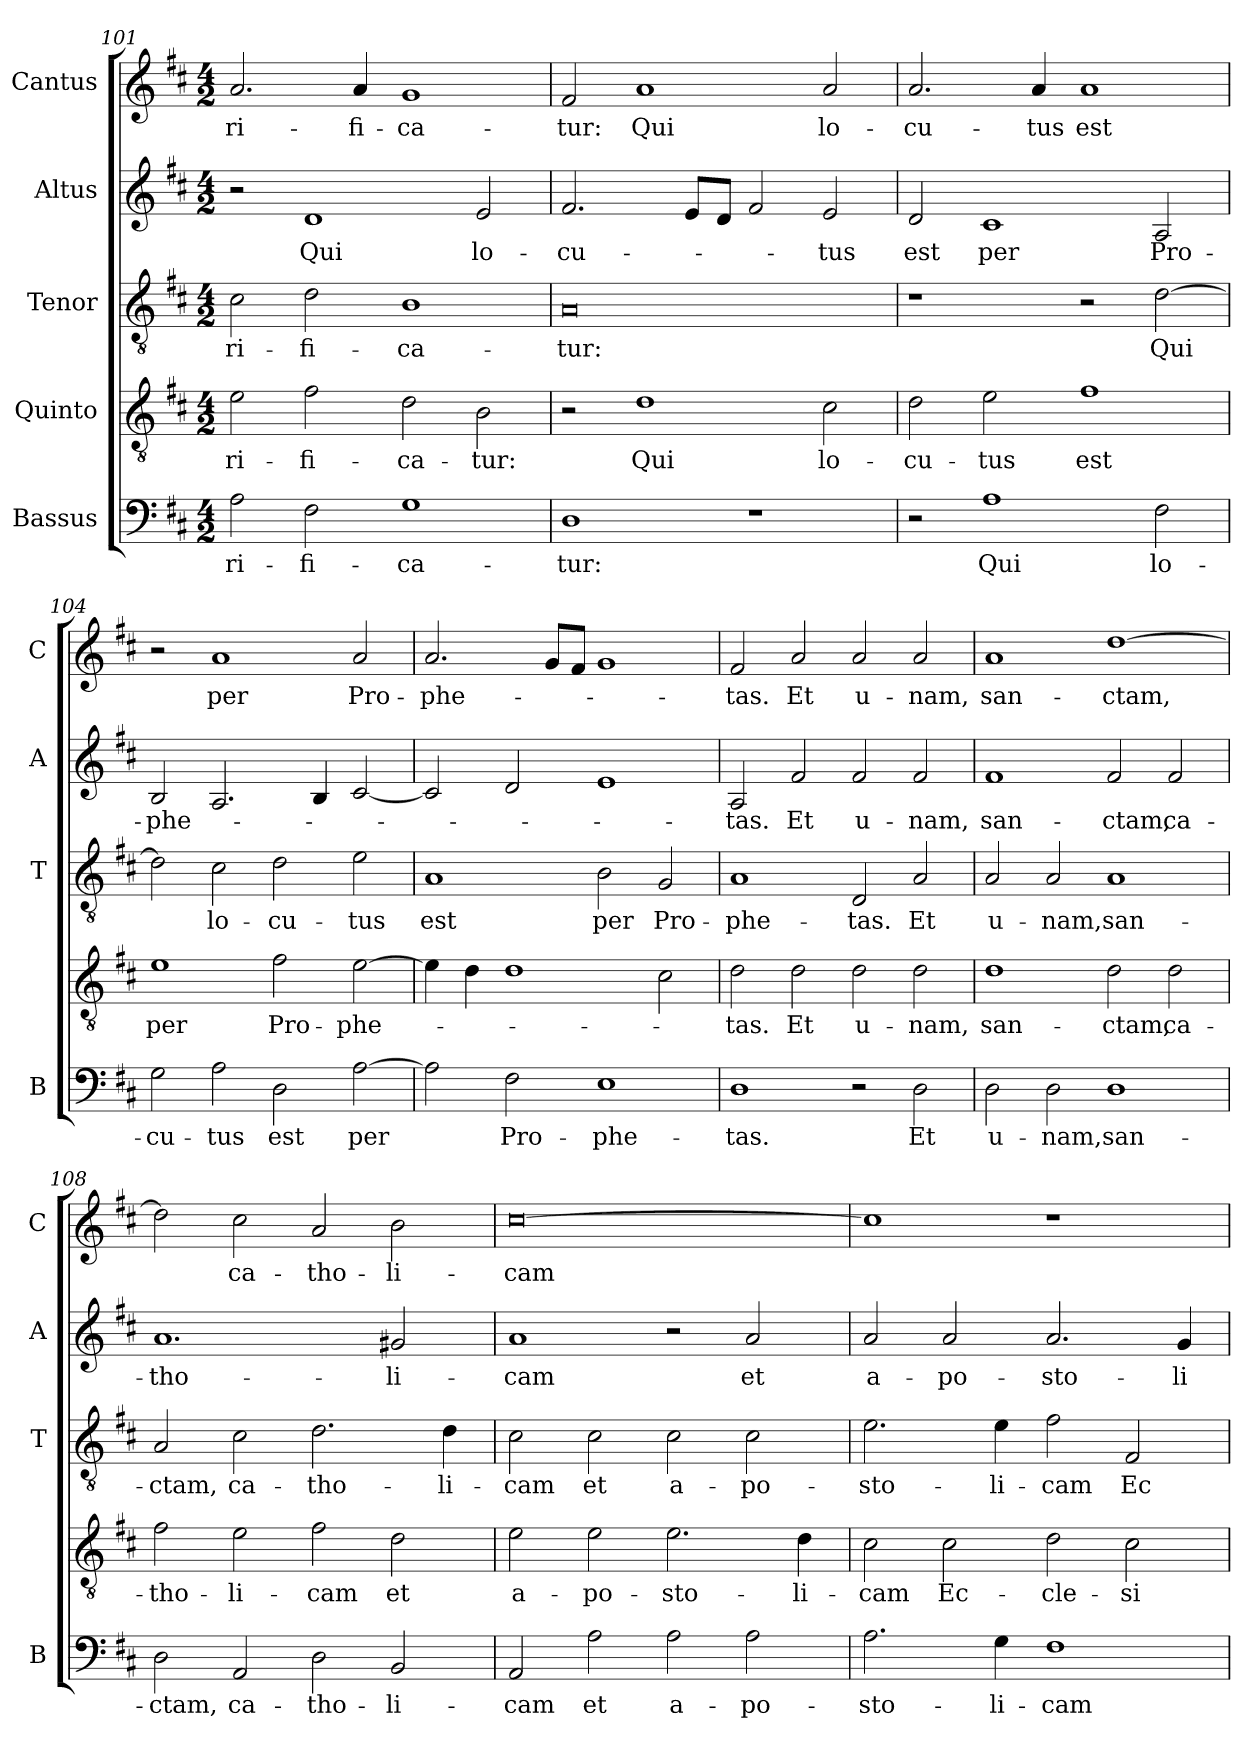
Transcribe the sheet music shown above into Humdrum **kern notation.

**kern	**text	**kern	**text	**kern	**text	**kern	**text	**kern	**text
*part5	*part5	*part4	*part4	*part3	*part3	*part2	*part2	*part1	*part1
*staff5	*staff5	*staff4	*staff4	*staff3	*staff3	*staff2	*staff2	*staff1	*staff1
*I"Bassus	*	*I"Quinto	*	*I"Tenor	*	*I"Altus	*	*I"Cantus	*
*I'B	*	*	*	*I'T	*	*I'A	*	*I'C	*
!!LO:PB:g=z
*clefF4	*	*clefGv2	*	*clefGv2	*	*clefG2	*	*clefG2	*
*k[f#c#]	*	*k[f#c#]	*	*k[f#c#]	*	*k[f#c#]	*	*k[f#c#]	*
*D:	*	*D:	*	*D:	*	*D:	*	*D:	*
*M4/2	*	*M4/2	*	*M4/2	*	*M4/2	*	*M4/2	*
=101	=101	=101	=101	=101	=101	=101	=101	=101	=101
!	!LO:LY:b	!	!LO:LY:b	!	!LO:LY:b	!	!	!	!LO:LY:b
2A\	-ri-	2e\	-ri-	2c#\	-ri-	2r	.	2.a/	-ri-
!	!LO:LY:b	!	!LO:LY:b	!	!LO:LY:b	!	!LO:LY:b	!	!
2F#\	-fi-	2f#\	-fi-	2d\	-fi-	1d	Qui	.	.
!	!	!	!	!	!	!	!	!	!LO:LY:b
.	.	.	.	.	.	.	.	4a/	-fi-
!	!LO:LY:b	!	!LO:LY:b	!	!LO:LY:b	!	!	!	!LO:LY:b
1G	-ca-	2d\	-ca-	1B	-ca-	.	.	1g	-ca-
!	!	!	!LO:LY:b	!	!	!	!LO:LY:b	!	!
.	.	2B\	-tur:	.	.	2e/	lo-	.	.
=102	=102	=102	=102	=102	=102	=102	=102	=102	=102
!	!LO:LY:b	!	!	!	!LO:LY:b	!	!LO:LY:b	!	!LO:LY:b
1D	-tur:	2r	.	0A	-tur:	2.f#/	-cu-	2f#/	-tur:
!	!	!	!LO:LY:b	!	!	!	!	!	!LO:LY:b
.	.	1d	Qui	.	.	.	.	1a	Qui
.	.	.	.	.	.	8e/L	.	.	.
.	.	.	.	.	.	8d/J	.	.	.
1r	.	.	.	.	.	2f#/	.	.	.
!	!	!	!LO:LY:b	!	!	!	!LO:LY:b	!	!LO:LY:b
.	.	2c#\	lo-	.	.	2e/	-tus	2a/	lo-
=103	=103	=103	=103	=103	=103	=103	=103	=103	=103
!	!	!	!LO:LY:b	!	!	!	!LO:LY:b	!	!LO:LY:b
2r	.	2d\	-cu-	1r	.	2d/	est	2.a/	-cu-
!	!LO:LY:b	!	!LO:LY:b	!	!	!	!LO:LY:b	!	!
1A	Qui	2e\	-tus	.	.	1c#	per	.	.
!	!	!	!	!	!	!	!	!	!LO:LY:b
.	.	.	.	.	.	.	.	4a/	-tus
!	!	!	!LO:LY:b	!	!	!	!	!	!LO:LY:b
.	.	1f#	est	2r	.	.	.	1a	est
!	!LO:LY:b	!	!	!	!LO:LY:b	!	!LO:LY:b	!	!
2F#\	lo-	.	.	[2d\	Qui	2A/	Pro-	.	.
=104	=104	=104	=104	=104	=104	=104	=104	=104	=104
!	!LO:LY:b	!	!LO:LY:b	!	!	!	!LO:LY:b	!	!
2G\	-cu-	1e	per	2d\]	.	2B/	-phe-	2r	.
!	!LO:LY:b	!	!	!	!LO:LY:b	!	!	!	!LO:LY:b
2A\	-tus	.	.	2c#\	lo-	2.A/	.	1a	per
!	!LO:LY:b	!	!LO:LY:b	!	!LO:LY:b	!	!	!	!
2D\	est	2f#\	Pro-	2d\	-cu-	.	.	.	.
.	.	.	.	.	.	4B/	.	.	.
!	!LO:LY:b	!	!LO:LY:b	!	!LO:LY:b	!	!	!	!LO:LY:b
[2A\	per	[2e\	-phe-	2e\	-tus	[2c#/	.	2a/	Pro-
!!LO:LB:g=z
=105	=105	=105	=105	=105	=105	=105	=105	=105	=105
!	!	!	!	!	!LO:LY:b	!	!	!	!LO:LY:b
2A\]	.	4e\]	.	1A	est	2c#/]	.	2.a/	-phe-
.	.	4d\	.	.	.	.	.	.	.
!	!LO:LY:b	!	!	!	!	!	!	!	!
2F#\	Pro-	1d	.	.	.	2d/	.	.	.
.	.	.	.	.	.	.	.	8g/L	.
.	.	.	.	.	.	.	.	8f#/J	.
!	!LO:LY:b	!	!	!	!LO:LY:b	!	!	!	!
1E	-phe-	.	.	2B\	per	1e	.	1g	.
!	!	!	!	!	!LO:LY:b	!	!	!	!
.	.	2c#\	.	2G/	Pro-	.	.	.	.
=106	=106	=106	=106	=106	=106	=106	=106	=106	=106
!	!LO:LY:b	!	!LO:LY:b	!	!LO:LY:b	!	!LO:LY:b	!	!LO:LY:b
1D	-tas.	2d\	-tas.	1A	-phe-	2A/	-tas.	2f#/	-tas.
!	!	!	!LO:LY:b	!	!	!	!LO:LY:b	!	!LO:LY:b
.	.	2d\	Et	.	.	2f#/	Et	2a/	Et
!	!	!	!LO:LY:b	!	!LO:LY:b	!	!LO:LY:b	!	!LO:LY:b
2r	.	2d\	u-	2D/	-tas.	2f#/	u-	2a/	u-
!	!LO:LY:b	!	!LO:LY:b	!	!LO:LY:b	!	!LO:LY:b	!	!LO:LY:b
2D\	Et	2d\	-nam,	2A/	Et	2f#/	-nam,	2a/	-nam,
=107	=107	=107	=107	=107	=107	=107	=107	=107	=107
!	!LO:LY:b	!	!LO:LY:b	!	!LO:LY:b	!	!LO:LY:b	!	!LO:LY:b
2D\	u-	1d	san-	2A/	u-	1f#	san-	1a	san-
!	!LO:LY:b	!	!	!	!LO:LY:b	!	!	!	!
2D\	-nam,	.	.	2A/	-nam,	.	.	.	.
!	!LO:LY:b	!	!LO:LY:b	!	!LO:LY:b	!	!LO:LY:b	!	!LO:LY:b
1D	san-	2d\	-ctam,	1A	san-	2f#/	-ctam,	[1dd	-ctam,
!	!	!	!LO:LY:b	!	!	!	!LO:LY:b	!	!
.	.	2d\	ca-	.	.	2f#/	ca-	.	.
=108	=108	=108	=108	=108	=108	=108	=108	=108	=108
!	!LO:LY:b	!	!LO:LY:b	!	!LO:LY:b	!	!LO:LY:b	!	!
2D\	-ctam,	2f#\	-tho-	2A/	-ctam,	1.a	-tho-	2dd\]	.
!	!LO:LY:b	!	!LO:LY:b	!	!LO:LY:b	!	!	!	!LO:LY:b
2AA/	ca-	2e\	-li-	2c#\	ca-	.	.	2cc#\	ca-
!	!LO:LY:b	!	!LO:LY:b	!	!LO:LY:b	!	!	!	!LO:LY:b
2D\	-tho-	2f#\	-cam	2.d\	-tho-	.	.	2a/	-tho-
!	!LO:LY:b	!	!LO:LY:b	!	!	!	!LO:LY:b	!	!LO:LY:b
2BB/	-li-	2d\	et	.	.	2g#X/	-li-	2b\	-li-
!	!	!	!	!	!LO:LY:b	!	!	!	!
.	.	.	.	4d\	-li-	.	.	.	.
!!LO:LB:g=z
=109	=109	=109	=109	=109	=109	=109	=109	=109	=109
!	!LO:LY:b	!	!LO:LY:b	!	!LO:LY:b	!	!LO:LY:b	!	!LO:LY:b
2AA/	-cam	2e\	a-	2c#\	-cam	1a	-cam	[0cc#	-cam
!	!LO:LY:b	!	!LO:LY:b	!	!LO:LY:b	!	!	!	!
2A\	et	2e\	-po-	2c#\	et	.	.	.	.
!	!LO:LY:b	!	!LO:LY:b	!	!LO:LY:b	!	!	!	!
2A\	a-	2.e\	-sto-	2c#\	a-	2r	.	.	.
!	!LO:LY:b	!	!	!	!LO:LY:b	!	!LO:LY:b	!	!
2A\	-po-	.	.	2c#\	-po-	2a/	et	.	.
!	!	!	!LO:LY:b	!	!	!	!	!	!
.	.	4d\	-li-	.	.	.	.	.	.
=110	=110	=110	=110	=110	=110	=110	=110	=110	=110
!	!LO:LY:b	!	!LO:LY:b	!	!LO:LY:b	!	!LO:LY:b	!	!
2.A\	-sto-	2c#\	-cam	2.e\	-sto-	2a/	a-	1cc#]	.
!	!	!	!LO:LY:b	!	!	!	!LO:LY:b	!	!
.	.	2c#\	Ec-	.	.	2a/	-po-	.	.
!	!LO:LY:b	!	!	!	!LO:LY:b	!	!	!	!
4G\	-li-	.	.	4e\	-li-	.	.	.	.
!	!LO:LY:b	!	!LO:LY:b	!	!LO:LY:b	!	!LO:LY:b	!	!
1F#	-cam	2d\	-cle-	2f#\	-cam	2.a/	-sto-	1r	.
!	!	!	!LO:LY:b	!	!LO:LY:b	!	!	!	!
.	.	2c#\	-si-	2F#/	Ec-	.	.	.	.
!	!	!	!	!	!	!	!LO:LY:b	!	!
.	.	.	.	.	.	4g/	-li-	.	.
=	=	=	=	=	=	=	=	=	=
*-	*-	*-	*-	*-	*-	*-	*-	*-	*-
